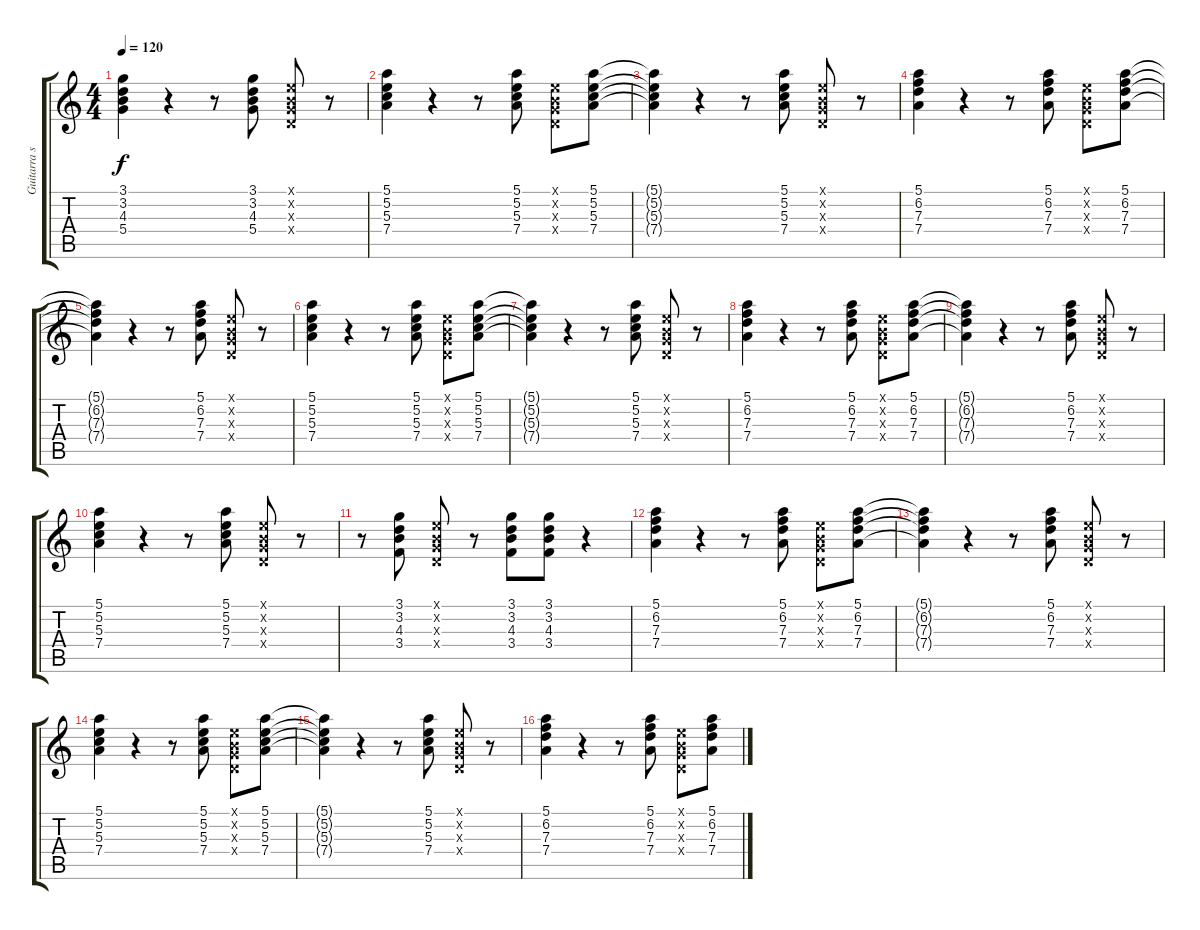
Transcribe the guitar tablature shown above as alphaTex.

\track ("Guitarra segunda" "Guitarra s") {instrument electricguitarmuted}
\staff {score tabs}
\tuning (E4 B3 G3 D3 A2 E2) {hide}
\ts (4 4)
\tempo 120
\clef g2
\ks c
(3.1 3.2 4.3 5.4).4{dy f} r.4 r.8 (3.1 3.2 4.3 5.4).8 (0.1{x} 0.2{x} 0.3{x} 0.4{x}).8 r.8 |
(5.1 5.2 5.3 7.4).4 r.4 r.8 (5.1 5.2 5.3 7.4).8 (0.1{x} 0.2{x} 0.3{x} 0.4{x}).8 (5.1 5.2 5.3 7.4).8 |
(5.1{t} 5.2{t} 5.3{t} 7.4{t}).4 r.4 r.8 (5.1 5.2 5.3 7.4).8 (0.1{x} 0.2{x} 0.3{x} 0.4{x}).8 r.8 |
(5.1 6.2 7.3 7.4).4 r.4 r.8 (5.1 6.2 7.3 7.4).8 (0.1{x} 0.2{x} 0.3{x} 0.4{x}).8 (5.1 6.2 7.3 7.4).8 |
(5.1{t} 6.2{t} 7.3{t} 7.4{t}).4 r.4 r.8 (5.1 6.2 7.3 7.4).8 (0.1{x} 0.2{x} 0.3{x} 0.4{x}).8 r.8 |
(5.1 5.2 5.3 7.4).4 r.4 r.8 (5.1 5.2 5.3 7.4).8 (0.1{x} 0.2{x} 0.3{x} 0.4{x}).8 (5.1 5.2 5.3 7.4).8 |
(5.1{t} 5.2{t} 5.3{t} 7.4{t}).4 r.4 r.8 (5.1 5.2 5.3 7.4).8 (0.1{x} 0.2{x} 0.3{x} 0.4{x}).8 r.8 |
(5.1 6.2 7.3 7.4).4 r.4 r.8 (5.1 6.2 7.3 7.4).8 (0.1{x} 0.2{x} 0.3{x} 0.4{x}).8 (5.1 6.2 7.3 7.4).8 |
(5.1{t} 6.2{t} 7.3{t} 7.4{t}).4 r.4 r.8 (5.1 6.2 7.3 7.4).8 (0.1{x} 0.2{x} 0.3{x} 0.4{x}).8 r.8 |
(5.1 5.2 5.3 7.4).4 r.4 r.8 (5.1 5.2 5.3 7.4).8 (0.1{x} 0.2{x} 0.3{x} 0.4{x}).8 r.8 |
r.8 (3.1 3.2 4.3 3.4).8 (0.1{x} 0.2{x} 0.3{x} 0.4{x}).8 r.8 (3.1 3.2 4.3 3.4).8 (3.1 3.2 4.3 3.4).8 r.4 |
(5.1 6.2 7.3 7.4).4 r.4 r.8 (5.1 6.2 7.3 7.4).8 (0.1{x} 0.2{x} 0.3{x} 0.4{x}).8 (5.1 6.2 7.3 7.4).8 |
(5.1{t} 6.2{t} 7.3{t} 7.4{t}).4 r.4 r.8 (5.1 6.2 7.3 7.4).8 (0.1{x} 0.2{x} 0.3{x} 0.4{x}).8 r.8 |
(5.1 5.2 5.3 7.4).4 r.4 r.8 (5.1 5.2 5.3 7.4).8 (0.1{x} 0.2{x} 0.3{x} 0.4{x}).8 (5.1 5.2 5.3 7.4).8 |
(5.1{t} 5.2{t} 5.3{t} 7.4{t}).4 r.4 r.8 (5.1 5.2 5.3 7.4).8 (0.1{x} 0.2{x} 0.3{x} 0.4{x}).8 r.8 |
(5.1 6.2 7.3 7.4).4 r.4 r.8 (5.1 6.2 7.3 7.4).8 (0.1{x} 0.2{x} 0.3{x} 0.4{x}).8 (5.1 6.2 7.3 7.4).8
